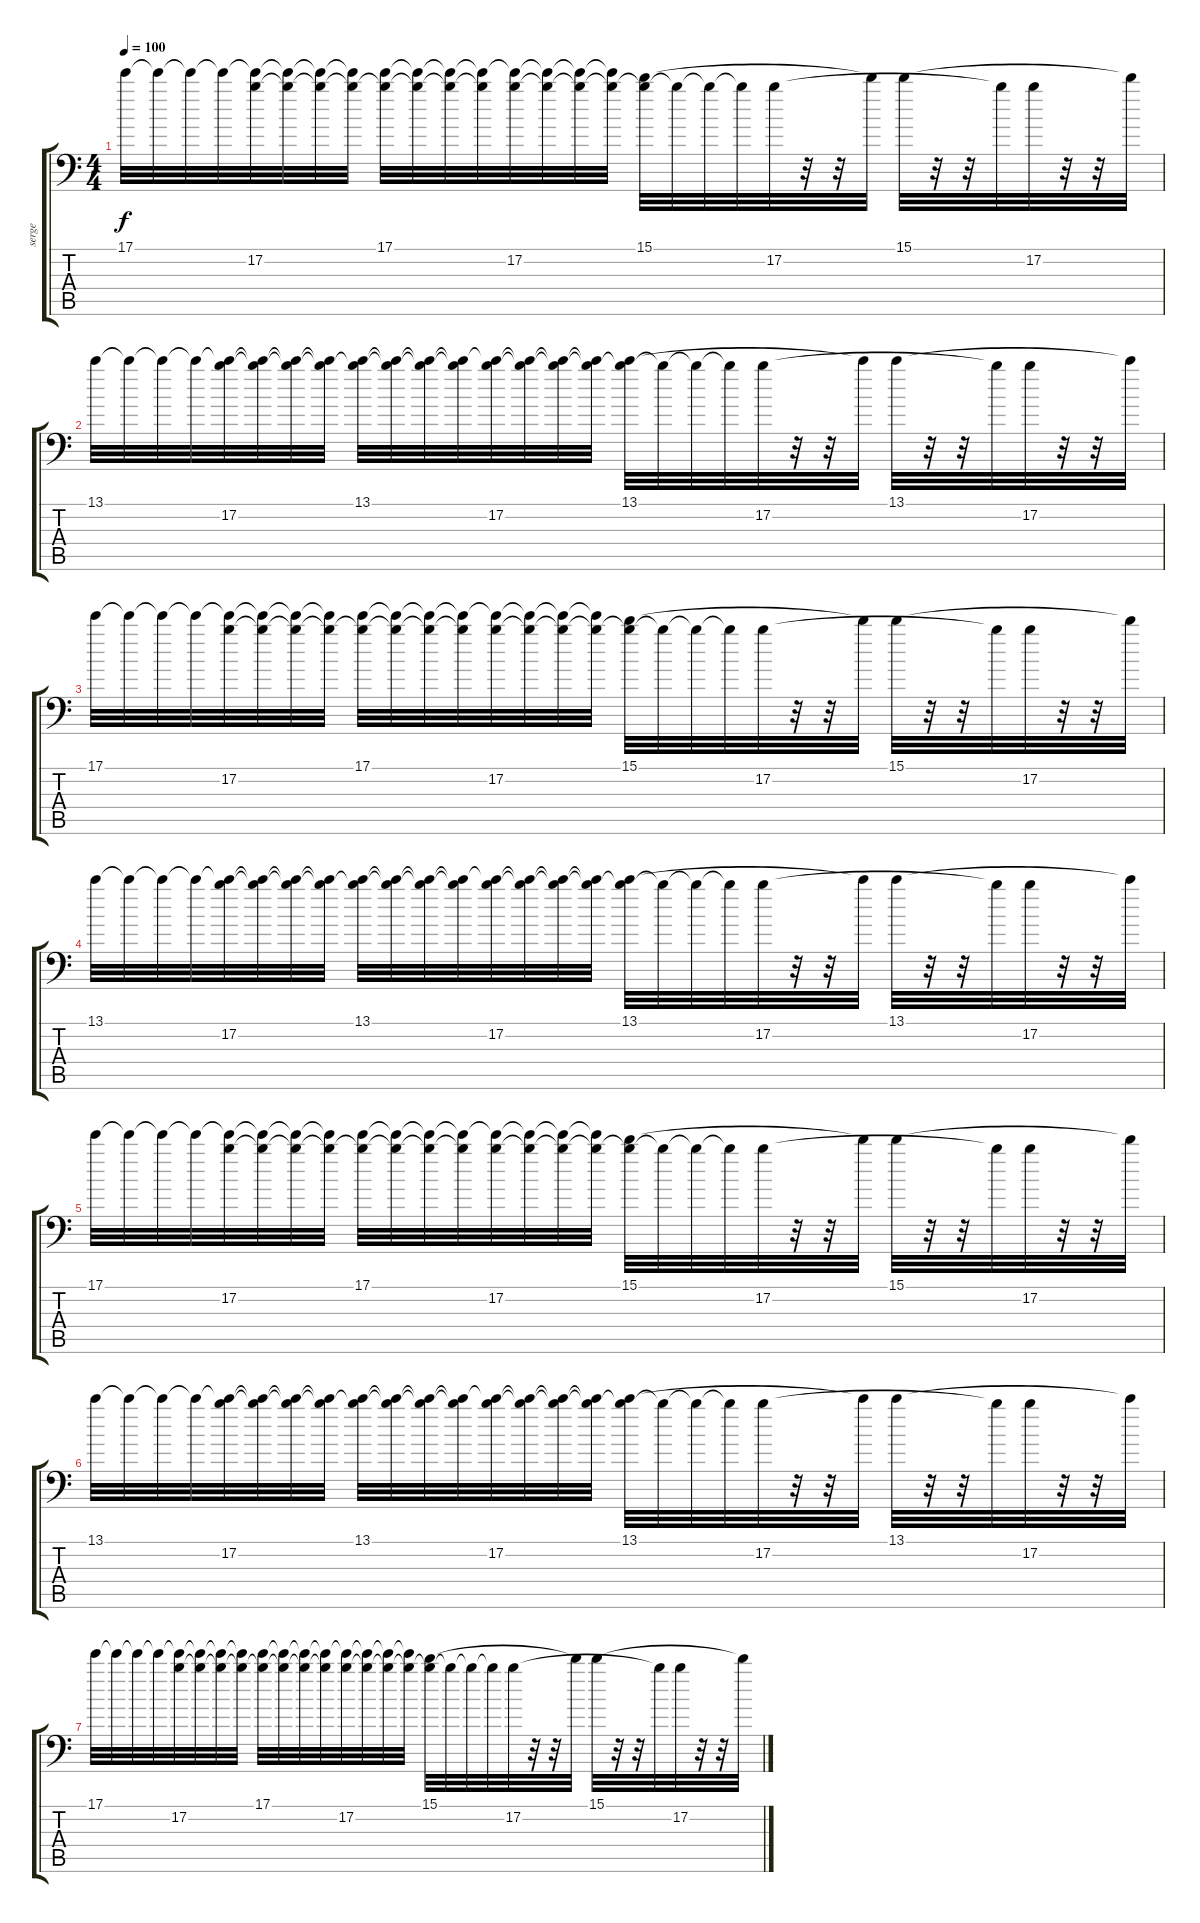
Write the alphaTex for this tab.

\track ("serge" "serge") {instrument distortionguitar}
\staff {score tabs}
\tuning (B3 Gb3 D3 A2 E2 A1) {hide}
\ts (4 4)
\tempo 100
\clef f4
\ks c
17.1.32{dy f} 17.1{t}.32 17.1{t}.32 17.1{t}.32 (17.1{t} 17.2).32 (17.1{t} 17.2{t}).32 (17.1{t} 17.2{t}).32 (17.1{t} 17.2{t}).32 (17.1 17.2{t}).32 (17.1{t} 17.2{t}).32 (17.1{t} 17.2{t}).32 (17.1{t} 17.2{t}).32 (17.1{t} 17.2).32 (17.1{t} 17.2{t}).32 (17.1{t} 17.2{t}).32 (17.1{t} 17.2{t}).32 (15.1 17.2{t}).32 17.2{t}.32 17.2{t}.32 17.2{t}.32 17.2.32 r.32 r.32 15.1{t}.32 15.1.32 r.32 r.32 17.2{t}.32 17.2.32 r.32 r.32 15.1{t}.32 |
13.1.32 13.1{t}.32 13.1{t}.32 13.1{t}.32 (13.1{t} 17.2).32 (13.1{t} 17.2{t}).32 (13.1{t} 17.2{t}).32 (13.1{t} 17.2{t}).32 (13.1 17.2{t}).32 (13.1{t} 17.2{t}).32 (13.1{t} 17.2{t}).32 (13.1{t} 17.2{t}).32 (13.1{t} 17.2).32 (13.1{t} 17.2{t}).32 (13.1{t} 17.2{t}).32 (13.1{t} 17.2{t}).32 (13.1 17.2{t}).32 17.2{t}.32 17.2{t}.32 17.2{t}.32 17.2.32 r.32 r.32 13.1{t}.32 13.1.32 r.32 r.32 17.2{t}.32 17.2.32 r.32 r.32 13.1{t}.32 |
17.1.32 17.1{t}.32 17.1{t}.32 17.1{t}.32 (17.1{t} 17.2).32 (17.1{t} 17.2{t}).32 (17.1{t} 17.2{t}).32 (17.1{t} 17.2{t}).32 (17.1 17.2{t}).32 (17.1{t} 17.2{t}).32 (17.1{t} 17.2{t}).32 (17.1{t} 17.2{t}).32 (17.1{t} 17.2).32 (17.1{t} 17.2{t}).32 (17.1{t} 17.2{t}).32 (17.1{t} 17.2{t}).32 (15.1 17.2{t}).32 17.2{t}.32 17.2{t}.32 17.2{t}.32 17.2.32 r.32 r.32 15.1{t}.32 15.1.32 r.32 r.32 17.2{t}.32 17.2.32 r.32 r.32 15.1{t}.32 |
13.1.32{volume 0} 13.1{t}.32 13.1{t}.32 13.1{t}.32 (13.1{t} 17.2).32 (13.1{t} 17.2{t}).32 (13.1{t} 17.2{t}).32 (13.1{t} 17.2{t}).32 (13.1 17.2{t}).32 (13.1{t} 17.2{t}).32 (13.1{t} 17.2{t}).32 (13.1{t} 17.2{t}).32 (13.1{t} 17.2).32 (13.1{t} 17.2{t}).32 (13.1{t} 17.2{t}).32 (13.1{t} 17.2{t}).32 (13.1 17.2{t}).32 17.2{t}.32 17.2{t}.32 17.2{t}.32 17.2.32 r.32 r.32 13.1{t}.32 13.1.32 r.32 r.32 17.2{t}.32 17.2.32 r.32 r.32 13.1{t}.32 |
17.1.32 17.1{t}.32 17.1{t}.32 17.1{t}.32 (17.1{t} 17.2).32 (17.1{t} 17.2{t}).32 (17.1{t} 17.2{t}).32 (17.1{t} 17.2{t}).32 (17.1 17.2{t}).32 (17.1{t} 17.2{t}).32 (17.1{t} 17.2{t}).32 (17.1{t} 17.2{t}).32 (17.1{t} 17.2).32 (17.1{t} 17.2{t}).32 (17.1{t} 17.2{t}).32 (17.1{t} 17.2{t}).32 (15.1 17.2{t}).32 17.2{t}.32 17.2{t}.32 17.2{t}.32 17.2.32 r.32 r.32 15.1{t}.32 15.1.32 r.32 r.32 17.2{t}.32 17.2.32 r.32 r.32 15.1{t}.32 |
13.1.32 13.1{t}.32 13.1{t}.32 13.1{t}.32 (13.1{t} 17.2).32 (13.1{t} 17.2{t}).32 (13.1{t} 17.2{t}).32 (13.1{t} 17.2{t}).32 (13.1 17.2{t}).32 (13.1{t} 17.2{t}).32 (13.1{t} 17.2{t}).32 (13.1{t} 17.2{t}).32 (13.1{t} 17.2).32 (13.1{t} 17.2{t}).32 (13.1{t} 17.2{t}).32 (13.1{t} 17.2{t}).32 (13.1 17.2{t}).32 17.2{t}.32 17.2{t}.32 17.2{t}.32 17.2.32 r.32 r.32 13.1{t}.32 13.1.32 r.32 r.32 17.2{t}.32 17.2.32 r.32 r.32 13.1{t}.32 |
17.1.32 17.1{t}.32 17.1{t}.32 17.1{t}.32 (17.1{t} 17.2).32 (17.1{t} 17.2{t}).32 (17.1{t} 17.2{t}).32 (17.1{t} 17.2{t}).32 (17.1 17.2{t}).32 (17.1{t} 17.2{t}).32 (17.1{t} 17.2{t}).32 (17.1{t} 17.2{t}).32 (17.1{t} 17.2).32 (17.1{t} 17.2{t}).32 (17.1{t} 17.2{t}).32 (17.1{t} 17.2{t}).32 (15.1 17.2{t}).32 17.2{t}.32 17.2{t}.32 17.2{t}.32 17.2.32 r.32 r.32 15.1{t}.32 15.1.32 r.32 r.32 17.2{t}.32 17.2.32 r.32 r.32 15.1{t}.32
